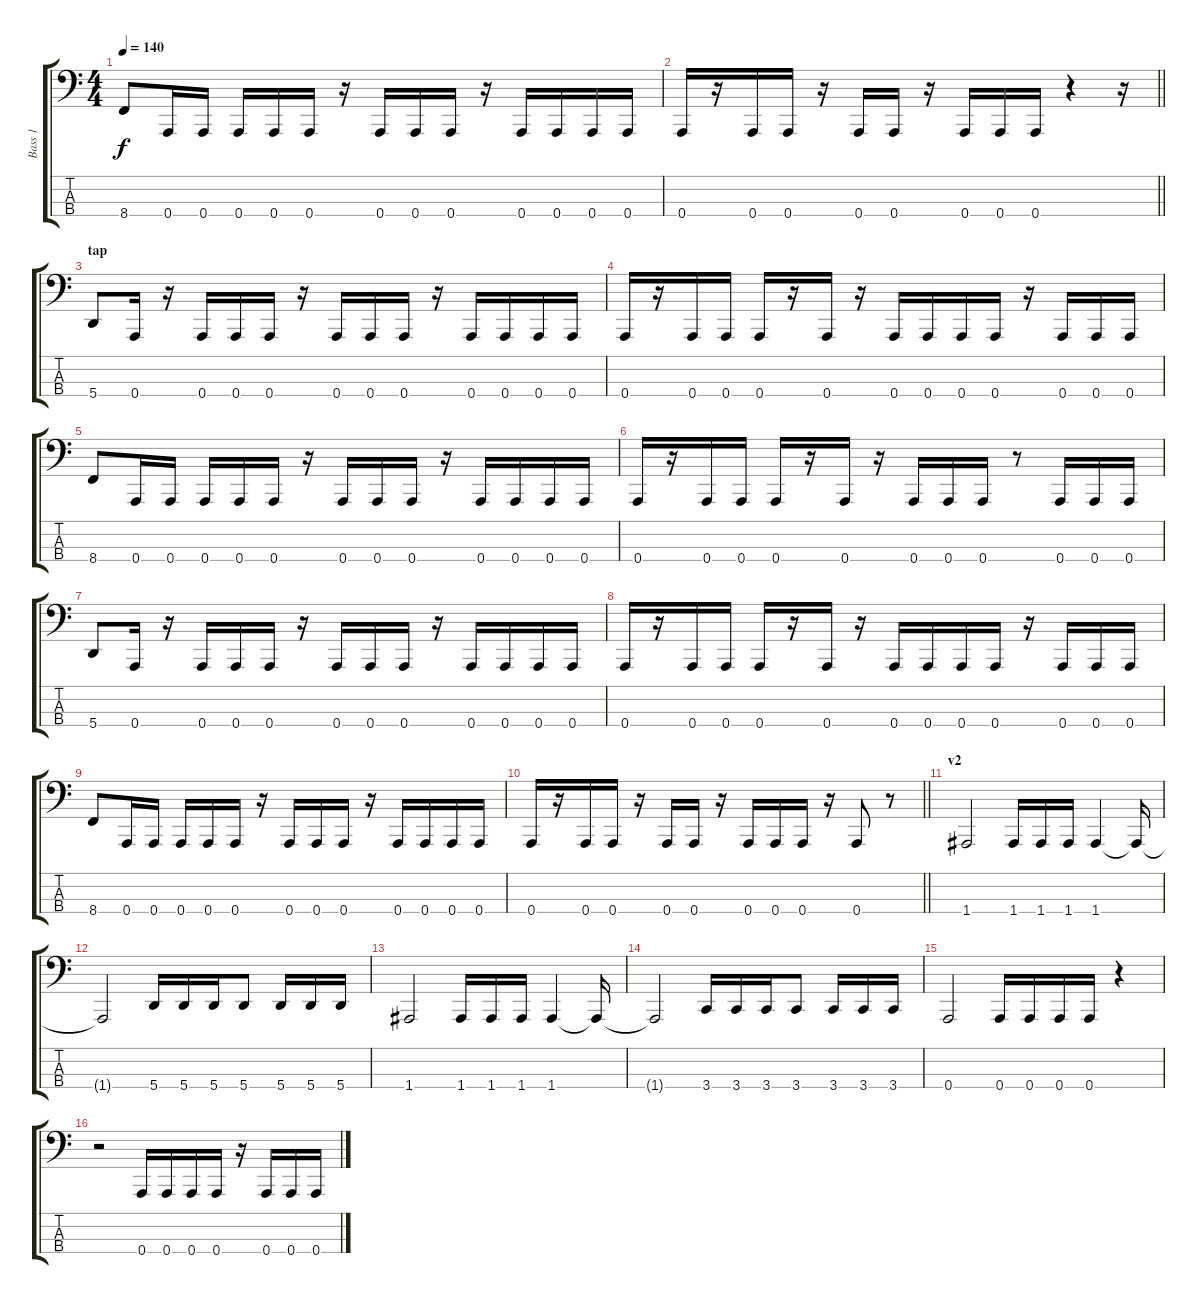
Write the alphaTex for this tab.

\track ("Bass 1" "Bass 1") {instrument electricbasspick}
\staff {score tabs}
\tuning (G2 A1 E1 A0) {hide}
\ts (4 4)
\tempo 140
\clef f4
\ks c
8.4.8{dy f} 0.4.16 0.4.16 0.4.16 0.4.16 0.4.16 r.16 0.4.16 0.4.16 0.4.16 r.16 0.4.16 0.4.16 0.4.16 0.4.16 |
\barLineRight lightlight
0.4.16 r.16 0.4.16 0.4.16 r.16 0.4.16 0.4.16 r.16 0.4.16 0.4.16 0.4.16 r.4 r.16 |
\section ("" "tap")
5.4.8 0.4.16 r.16 0.4.16 0.4.16 0.4.16 r.16 0.4.16 0.4.16 0.4.16 r.16 0.4.16 0.4.16 0.4.16 0.4.16 |
0.4.16 r.16 0.4.16 0.4.16 0.4.16 r.16 0.4.16 r.16 0.4.16 0.4.16 0.4.16 0.4.16 r.16 0.4.16 0.4.16 0.4.16 |
8.4.8 0.4.16 0.4.16 0.4.16 0.4.16 0.4.16 r.16 0.4.16 0.4.16 0.4.16 r.16 0.4.16 0.4.16 0.4.16 0.4.16 |
0.4.16 r.16 0.4.16 0.4.16 0.4.16 r.16 0.4.16 r.16 0.4.16 0.4.16 0.4.16 r.8 0.4.16 0.4.16 0.4.16 |
5.4.8 0.4.16 r.16 0.4.16 0.4.16 0.4.16 r.16 0.4.16 0.4.16 0.4.16 r.16 0.4.16 0.4.16 0.4.16 0.4.16 |
0.4.16 r.16 0.4.16 0.4.16 0.4.16 r.16 0.4.16 r.16 0.4.16 0.4.16 0.4.16 0.4.16 r.16 0.4.16 0.4.16 0.4.16 |
8.4.8 0.4.16 0.4.16 0.4.16 0.4.16 0.4.16 r.16 0.4.16 0.4.16 0.4.16 r.16 0.4.16 0.4.16 0.4.16 0.4.16 |
\barLineRight lightlight
0.4.16 r.16 0.4.16 0.4.16 r.16 0.4.16 0.4.16 r.16 0.4.16 0.4.16 0.4.16 r.16 0.4.8 r.8 |
\section ("" "v2")
1.4.2 1.4.16 1.4.16 1.4.16 1.4.4 1.4{t}.16 |
1.4{t}.2 5.4.16 5.4.16 5.4.16 5.4.8 5.4.16 5.4.16 5.4.16 |
1.4.2 1.4.16 1.4.16 1.4.16 1.4.4 1.4{t}.16 |
1.4{t}.2 3.4.16 3.4.16 3.4.16 3.4.8 3.4.16 3.4.16 3.4.16 |
0.4.2 0.4.16 0.4.16 0.4.16 0.4.16 r.4 |
r.2 0.4.16 0.4.16 0.4.16 0.4.16 r.16 0.4.16 0.4.16 0.4.16
